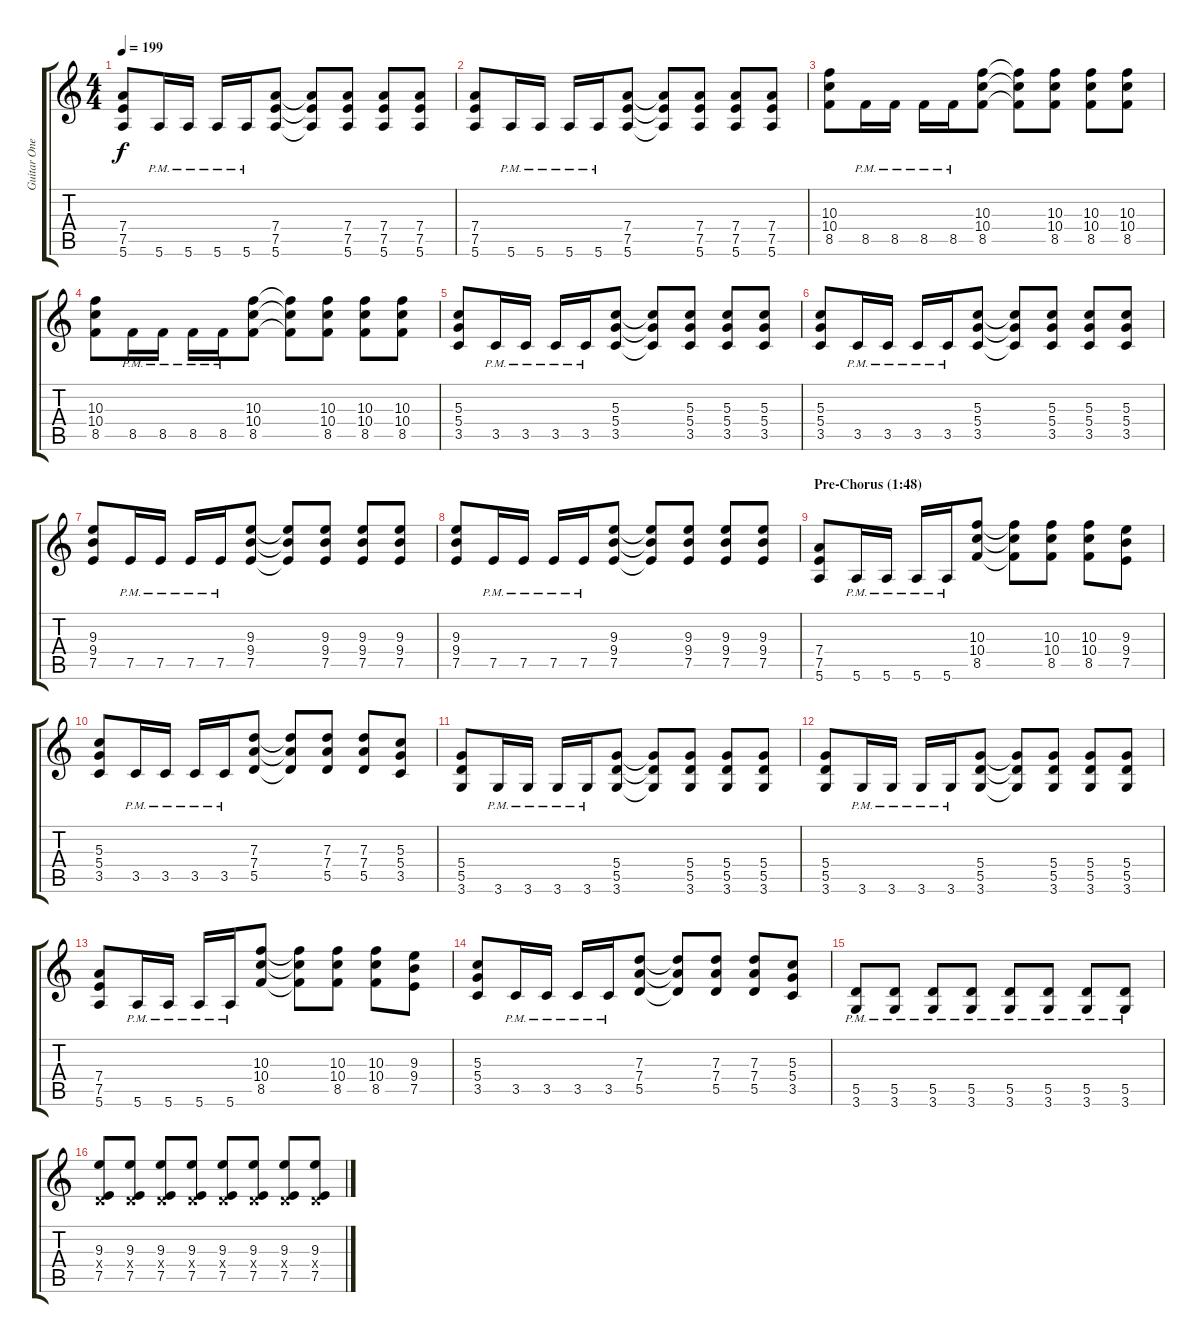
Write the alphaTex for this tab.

\track ("Guitar One" "Guitar One") {instrument distortionguitar}
\staff {score tabs}
\tuning (E4 B3 G3 D3 A2 E2) {hide}
\ts (4 4)
\tempo 199
\clef g2
\ks c
(7.4 7.5 5.6).8{dy f} 5.6{pm}.16 5.6{pm}.16 5.6{pm}.16 5.6{pm}.16 (7.4 7.5 5.6).8 (7.4{t} 7.5{t} 5.6{t}).8 (7.4 7.5 5.6).8 (7.4 7.5 5.6).8 (7.4 7.5 5.6).8 |
(7.4 7.5 5.6).8 5.6{pm}.16 5.6{pm}.16 5.6{pm}.16 5.6{pm}.16 (7.4 7.5 5.6).8 (7.4{t} 7.5{t} 5.6{t}).8 (7.4 7.5 5.6).8 (7.4 7.5 5.6).8 (7.4 7.5 5.6).8 |
(10.3 10.4 8.5).8 8.5{pm}.16 8.5{pm}.16 8.5{pm}.16 8.5{pm}.16 (10.3 10.4 8.5).8 (10.3{t} 10.4{t} 8.5{t}).8 (10.3 10.4 8.5).8 (10.3 10.4 8.5).8 (10.3 10.4 8.5).8 |
(10.3 10.4 8.5).8 8.5{pm}.16 8.5{pm}.16 8.5{pm}.16 8.5{pm}.16 (10.3 10.4 8.5).8 (10.3{t} 10.4{t} 8.5{t}).8 (10.3 10.4 8.5).8 (10.3 10.4 8.5).8 (10.3 10.4 8.5).8 |
(5.3 5.4 3.5).8 3.5{pm}.16 3.5{pm}.16 3.5{pm}.16 3.5{pm}.16 (5.3 5.4 3.5).8 (5.3{t} 5.4{t} 3.5{t}).8 (5.3 5.4 3.5).8 (5.3 5.4 3.5).8 (5.3 5.4 3.5).8 |
(5.3 5.4 3.5).8 3.5{pm}.16 3.5{pm}.16 3.5{pm}.16 3.5{pm}.16 (5.3 5.4 3.5).8 (5.3{t} 5.4{t} 3.5{t}).8 (5.3 5.4 3.5).8 (5.3 5.4 3.5).8 (5.3 5.4 3.5).8 |
(9.3 9.4 7.5).8 7.5{pm}.16 7.5{pm}.16 7.5{pm}.16 7.5{pm}.16 (9.3 9.4 7.5).8 (9.3{t} 9.4{t} 7.5{t}).8 (9.3 9.4 7.5).8 (9.3 9.4 7.5).8 (9.3 9.4 7.5).8 |
(9.3 9.4 7.5).8 7.5{pm}.16 7.5{pm}.16 7.5{pm}.16 7.5{pm}.16 (9.3 9.4 7.5).8 (9.3{t} 9.4{t} 7.5{t}).8 (9.3 9.4 7.5).8 (9.3 9.4 7.5).8 (9.3 9.4 7.5).8 |
\section ("" "Pre-Chorus (1:48)")
(7.4 7.5 5.6).8 5.6{pm}.16 5.6{pm}.16 5.6{pm}.16 5.6{pm}.16 (10.3 10.4 8.5).8 (10.3{t} 10.4{t} 8.5{t}).8 (10.3 10.4 8.5).8 (10.3 10.4 8.5).8 (9.3 9.4 7.5).8 |
(5.3 5.4 3.5).8 3.5{pm}.16 3.5{pm}.16 3.5{pm}.16 3.5{pm}.16 (7.3 7.4 5.5).8 (7.3{t} 7.4{t} 5.5{t}).8 (7.3 7.4 5.5).8 (7.3 7.4 5.5).8 (5.3 5.4 3.5).8 |
(5.4 5.5 3.6).8 3.6{pm}.16 3.6{pm}.16 3.6{pm}.16 3.6{pm}.16 (5.4 5.5 3.6).8 (5.4{t} 5.5{t} 3.6{t}).8 (5.4 5.5 3.6).8 (5.4 5.5 3.6).8 (5.4 5.5 3.6).8 |
(5.4 5.5 3.6).8 3.6{pm}.16 3.6{pm}.16 3.6{pm}.16 3.6{pm}.16 (5.4 5.5 3.6).8 (5.4{t} 5.5{t} 3.6{t}).8 (5.4 5.5 3.6).8 (5.4 5.5 3.6).8 (5.4 5.5 3.6).8 |
(7.4 7.5 5.6).8 5.6{pm}.16 5.6{pm}.16 5.6{pm}.16 5.6{pm}.16 (10.3 10.4 8.5).8 (10.3{t} 10.4{t} 8.5{t}).8 (10.3 10.4 8.5).8 (10.3 10.4 8.5).8 (9.3 9.4 7.5).8 |
(5.3 5.4 3.5).8 3.5{pm}.16 3.5{pm}.16 3.5{pm}.16 3.5{pm}.16 (7.3 7.4 5.5).8 (7.3{t} 7.4{t} 5.5{t}).8 (7.3 7.4 5.5).8 (7.3 7.4 5.5).8 (5.3 5.4 3.5).8 |
(5.5{pm} 3.6{pm}).8 (5.5{pm} 3.6{pm}).8 (5.5{pm} 3.6{pm}).8 (5.5{pm} 3.6{pm}).8 (5.5{pm} 3.6{pm}).8 (5.5{pm} 3.6{pm}).8 (5.5{pm} 3.6{pm}).8 (5.5{pm} 3.6{pm}).8 |
(9.3 0.4{x} 7.5).8 (9.3 0.4{x} 7.5).8 (9.3 0.4{x} 7.5).8 (9.3 0.4{x} 7.5).8 (9.3 0.4{x} 7.5).8 (9.3 0.4{x} 7.5).8 (9.3 0.4{x} 7.5).8 (9.3 0.4{x} 7.5).8
